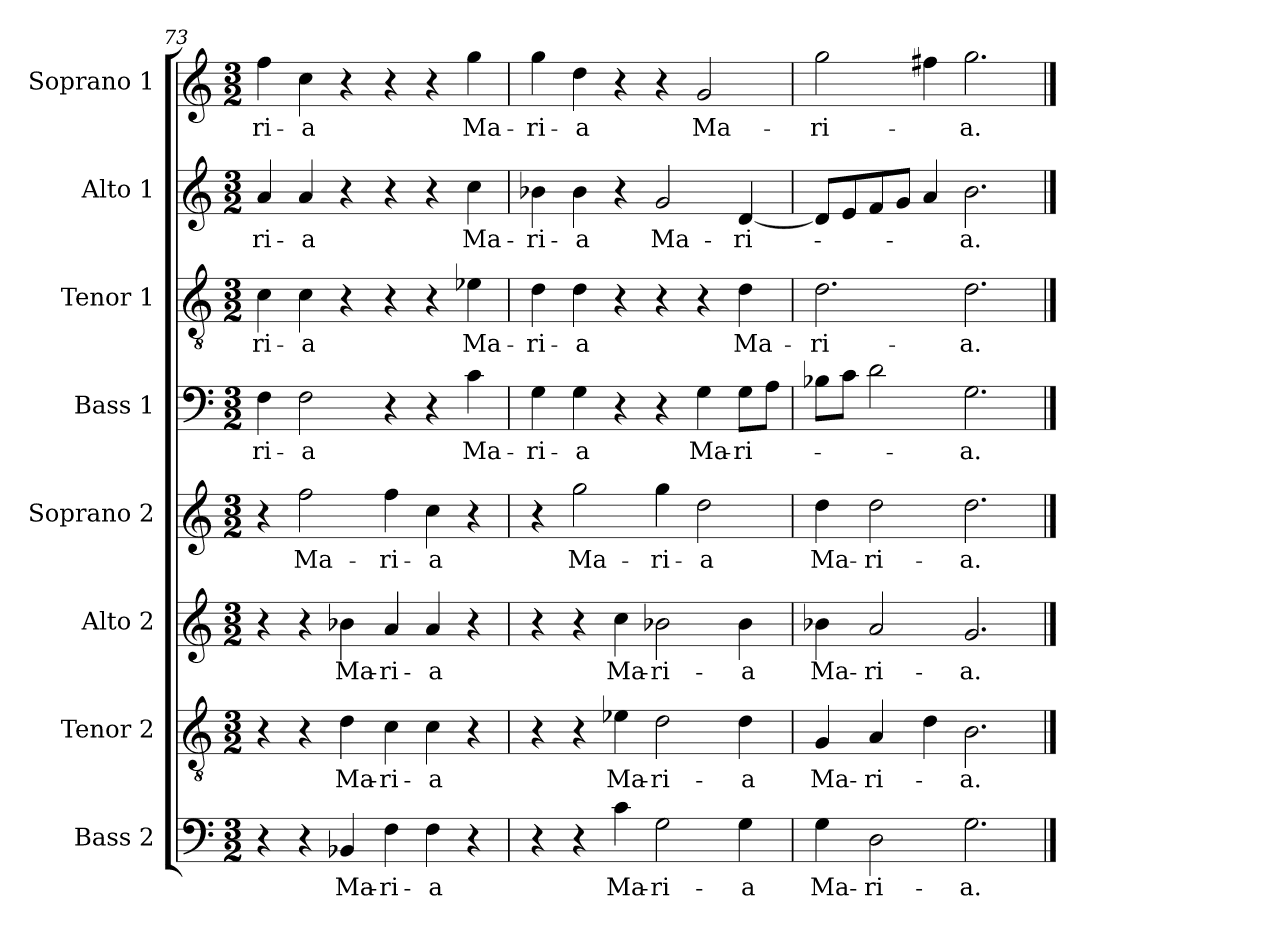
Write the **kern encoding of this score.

**kern	**text	**kern	**text	**kern	**text	**kern	**text	**kern	**text	**kern	**text	**kern	**text	**kern	**text
*part8	*part8	*part7	*part7	*part6	*part6	*part5	*part5	*part4	*part4	*part3	*part3	*part2	*part2	*part1	*part1
*staff8	*staff8	*staff7	*staff7	*staff6	*staff6	*staff5	*staff5	*staff4	*staff4	*staff3	*staff3	*staff2	*staff2	*staff1	*staff1
*I"Bass 2	*	*I"Tenor 2	*	*I"Alto 2	*	*I"Soprano 2	*	*I"Bass 1	*	*I"Tenor 1	*	*I"Alto 1	*	*I"Soprano 1	*
*I'B 2	*	*I'T 2	*	*I'A 2	*	*I'S 2	*	*I'B 1	*	*I'T 1	*	*I'A 1	*	*I'S 1	*
*clefF4	*	*clefGv2	*	*clefG2	*	*clefG2	*	*clefF4	*	*clefGv2	*	*clefG2	*	*clefG2	*
*k[]	*	*k[]	*	*k[]	*	*k[]	*	*k[]	*	*k[]	*	*k[]	*	*k[]	*
*C:	*	*C:	*	*C:	*	*C:	*	*C:	*	*C:	*	*C:	*	*C:	*
*M3/2	*	*M3/2	*	*M3/2	*	*M3/2	*	*M3/2	*	*M3/2	*	*M3/2	*	*M3/2	*
=73	=73	=73	=73	=73	=73	=73	=73	=73	=73	=73	=73	=73	=73	=73	=73
!	!	!	!	!	!	!	!	!	!LO:LY:b	!	!	!	!	!	!
!	!	!	!	!	!	!	!	!	!	!	!LO:LY:b	!	!	!	!
!	!	!	!	!	!	!	!	!	!	!	!	!	!LO:LY:b	!	!
!	!	!	!	!	!	!	!	!	!	!	!	!	!	!	!LO:LY:b
4r	.	4r	.	4r	.	4r	.	4F\	-ri-	4c\	-ri-	4a/	-ri-	4ff\	-ri-
!	!	!	!	!	!	!	!LO:LY:b	!	!	!	!	!	!	!	!
!	!	!	!	!	!	!	!	!	!LO:LY:b	!	!	!	!	!	!
!	!	!	!	!	!	!	!	!	!	!	!LO:LY:b	!	!	!	!
!	!	!	!	!	!	!	!	!	!	!	!	!	!LO:LY:b	!	!
!	!	!	!	!	!	!	!	!	!	!	!	!	!	!	!LO:LY:b
4r	.	4r	.	4r	.	2ff\	Ma-	2F\	-a	4c\	-a	4a/	-a	4cc\	-a
!	!LO:LY:b	!	!	!	!	!	!	!	!	!	!	!	!	!	!
!	!	!	!LO:LY:b	!	!	!	!	!	!	!	!	!	!	!	!
!	!	!	!	!	!LO:LY:b	!	!	!	!	!	!	!	!	!	!
4BB-X/	Ma-	4d\	Ma-	4b-X\	Ma-	.	.	.	.	4r	.	4r	.	4r	.
!	!LO:LY:b	!	!	!	!	!	!	!	!	!	!	!	!	!	!
!	!	!	!LO:LY:b	!	!	!	!	!	!	!	!	!	!	!	!
!	!	!	!	!	!LO:LY:b	!	!	!	!	!	!	!	!	!	!
!	!	!	!	!	!	!	!LO:LY:b	!	!	!	!	!	!	!	!
4F\	-ri-	4c\	-ri-	4a/	-ri-	4ff\	-ri-	4r	.	4r	.	4r	.	4r	.
!	!LO:LY:b	!	!	!	!	!	!	!	!	!	!	!	!	!	!
!	!	!	!LO:LY:b	!	!	!	!	!	!	!	!	!	!	!	!
!	!	!	!	!	!LO:LY:b	!	!	!	!	!	!	!	!	!	!
!	!	!	!	!	!	!	!LO:LY:b	!	!	!	!	!	!	!	!
4F\	-a	4c\	-a	4a/	-a	4cc\	-a	4r	.	4r	.	4r	.	4r	.
!	!	!	!	!	!	!	!	!	!LO:LY:b	!	!	!	!	!	!
!	!	!	!	!	!	!	!	!	!	!	!LO:LY:b	!	!	!	!
!	!	!	!	!	!	!	!	!	!	!	!	!	!LO:LY:b	!	!
!	!	!	!	!	!	!	!	!	!	!	!	!	!	!	!LO:LY:b
4r	.	4r	.	4r	.	4r	.	4c\	Ma-	4e-X\	Ma-	4cc\	Ma-	4gg\	Ma-
=74	=74	=74	=74	=74	=74	=74	=74	=74	=74	=74	=74	=74	=74	=74	=74
!	!	!	!	!	!	!	!	!	!LO:LY:b	!	!	!	!	!	!
!	!	!	!	!	!	!	!	!	!	!	!LO:LY:b	!	!	!	!
!	!	!	!	!	!	!	!	!	!	!	!	!	!LO:LY:b	!	!
!	!	!	!	!	!	!	!	!	!	!	!	!	!	!	!LO:LY:b
4r	.	4r	.	4r	.	4r	.	4G\	-ri-	4d\	-ri-	4b-X\	-ri-	4gg\	-ri-
!	!	!	!	!	!	!	!LO:LY:b	!	!	!	!	!	!	!	!
!	!	!	!	!	!	!	!	!	!LO:LY:b	!	!	!	!	!	!
!	!	!	!	!	!	!	!	!	!	!	!LO:LY:b	!	!	!	!
!	!	!	!	!	!	!	!	!	!	!	!	!	!LO:LY:b	!	!
!	!	!	!	!	!	!	!	!	!	!	!	!	!	!	!LO:LY:b
4r	.	4r	.	4r	.	2gg\	Ma-	4G\	-a	4d\	-a	4b-\	-a	4dd\	-a
!	!LO:LY:b	!	!	!	!	!	!	!	!	!	!	!	!	!	!
!	!	!	!LO:LY:b	!	!	!	!	!	!	!	!	!	!	!	!
!	!	!	!	!	!LO:LY:b	!	!	!	!	!	!	!	!	!	!
4c\	Ma-	4e-X\	Ma-	4cc\	Ma-	.	.	4r	.	4r	.	4r	.	4r	.
!	!LO:LY:b	!	!	!	!	!	!	!	!	!	!	!	!	!	!
!	!	!	!LO:LY:b	!	!	!	!	!	!	!	!	!	!	!	!
!	!	!	!	!	!LO:LY:b	!	!	!	!	!	!	!	!	!	!
!	!	!	!	!	!	!	!LO:LY:b	!	!	!	!	!	!	!	!
!	!	!	!	!	!	!	!	!	!	!	!	!	!LO:LY:b	!	!
2G\	-ri-	2d\	-ri-	2b-X\	-ri-	4gg\	-ri-	4r	.	4r	.	2g/	Ma-	4r	.
!	!	!	!	!	!	!	!LO:LY:b	!	!	!	!	!	!	!	!
!	!	!	!	!	!	!	!	!	!LO:LY:b	!	!	!	!	!	!
!	!	!	!	!	!	!	!	!	!	!	!	!	!	!	!LO:LY:b
.	.	.	.	.	.	2dd\	-a	4G\	Ma-	4r	.	.	.	2g/	Ma-
!	!LO:LY:b	!	!	!	!	!	!	!	!	!	!	!	!	!	!
!	!	!	!LO:LY:b	!	!	!	!	!	!	!	!	!	!	!	!
!	!	!	!	!	!LO:LY:b	!	!	!	!	!	!	!	!	!	!
!	!	!	!	!	!	!	!	!	!LO:LY:b	!	!	!	!	!	!
!	!	!	!	!	!	!	!	!	!	!	!LO:LY:b	!	!	!	!
!	!	!	!	!	!	!	!	!	!	!	!	!	!LO:LY:b	!	!
4G\	-a	4d\	-a	4b-\	-a	.	.	8G\L	-ri-	4d\	Ma-	[4d/	-ri-	.	.
.	.	.	.	.	.	.	.	8A\J	.	.	.	.	.	.	.
=75	=75	=75	=75	=75	=75	=75	=75	=75	=75	=75	=75	=75	=75	=75	=75
!	!LO:LY:b	!	!	!	!	!	!	!	!	!	!	!	!	!	!
!	!	!	!LO:LY:b	!	!	!	!	!	!	!	!	!	!	!	!
!	!	!	!	!	!LO:LY:b	!	!	!	!	!	!	!	!	!	!
!	!	!	!	!	!	!	!LO:LY:b	!	!	!	!	!	!	!	!
!	!	!	!	!	!	!	!	!	!	!	!LO:LY:b	!	!	!	!
!	!	!	!	!	!	!	!	!	!	!	!	!	!	!	!LO:LY:b
4G\	Ma-	4G/	Ma-	4b-X\	Ma-	4dd\	Ma-	8B-X\L	.	2.d\	-ri-	8d/L]	.	2gg\	-ri-
.	.	.	.	.	.	.	.	8c\J	.	.	.	8e/	.	.	.
!	!LO:LY:b	!	!	!	!	!	!	!	!	!	!	!	!	!	!
!	!	!	!LO:LY:b	!	!	!	!	!	!	!	!	!	!	!	!
!	!	!	!	!	!LO:LY:b	!	!	!	!	!	!	!	!	!	!
!	!	!	!	!	!	!	!LO:LY:b	!	!	!	!	!	!	!	!
2D\	-ri-	4A/	-ri-	2a/	-ri-	2dd\	-ri-	2d\	.	.	.	8f/	.	.	.
.	.	.	.	.	.	.	.	.	.	.	.	8g/J	.	.	.
.	.	4d\	.	.	.	.	.	.	.	.	.	4a/	.	4ff#X\	.
!	!LO:LY:b	!	!	!	!	!	!	!	!	!	!	!	!	!	!
!	!	!	!LO:LY:b	!	!	!	!	!	!	!	!	!	!	!	!
!	!	!	!	!	!LO:LY:b	!	!	!	!	!	!	!	!	!	!
!	!	!	!	!	!	!	!LO:LY:b	!	!	!	!	!	!	!	!
!	!	!	!	!	!	!	!	!	!LO:LY:b	!	!	!	!	!	!
!	!	!	!	!	!	!	!	!	!	!	!LO:LY:b	!	!	!	!
!	!	!	!	!	!	!	!	!	!	!	!	!	!LO:LY:b	!	!
!	!	!	!	!	!	!	!	!	!	!	!	!	!	!	!LO:LY:b
2.G\	-a.	2.B\	-a.	2.g/	-a.	2.dd\	-a.	2.G\	-a.	2.d\	-a.	2.b\	-a.	2.gg\	-a.
==	==	==	==	==	==	==	==	==	==	==	==	==	==	==	==
*-	*-	*-	*-	*-	*-	*-	*-	*-	*-	*-	*-	*-	*-	*-	*-
